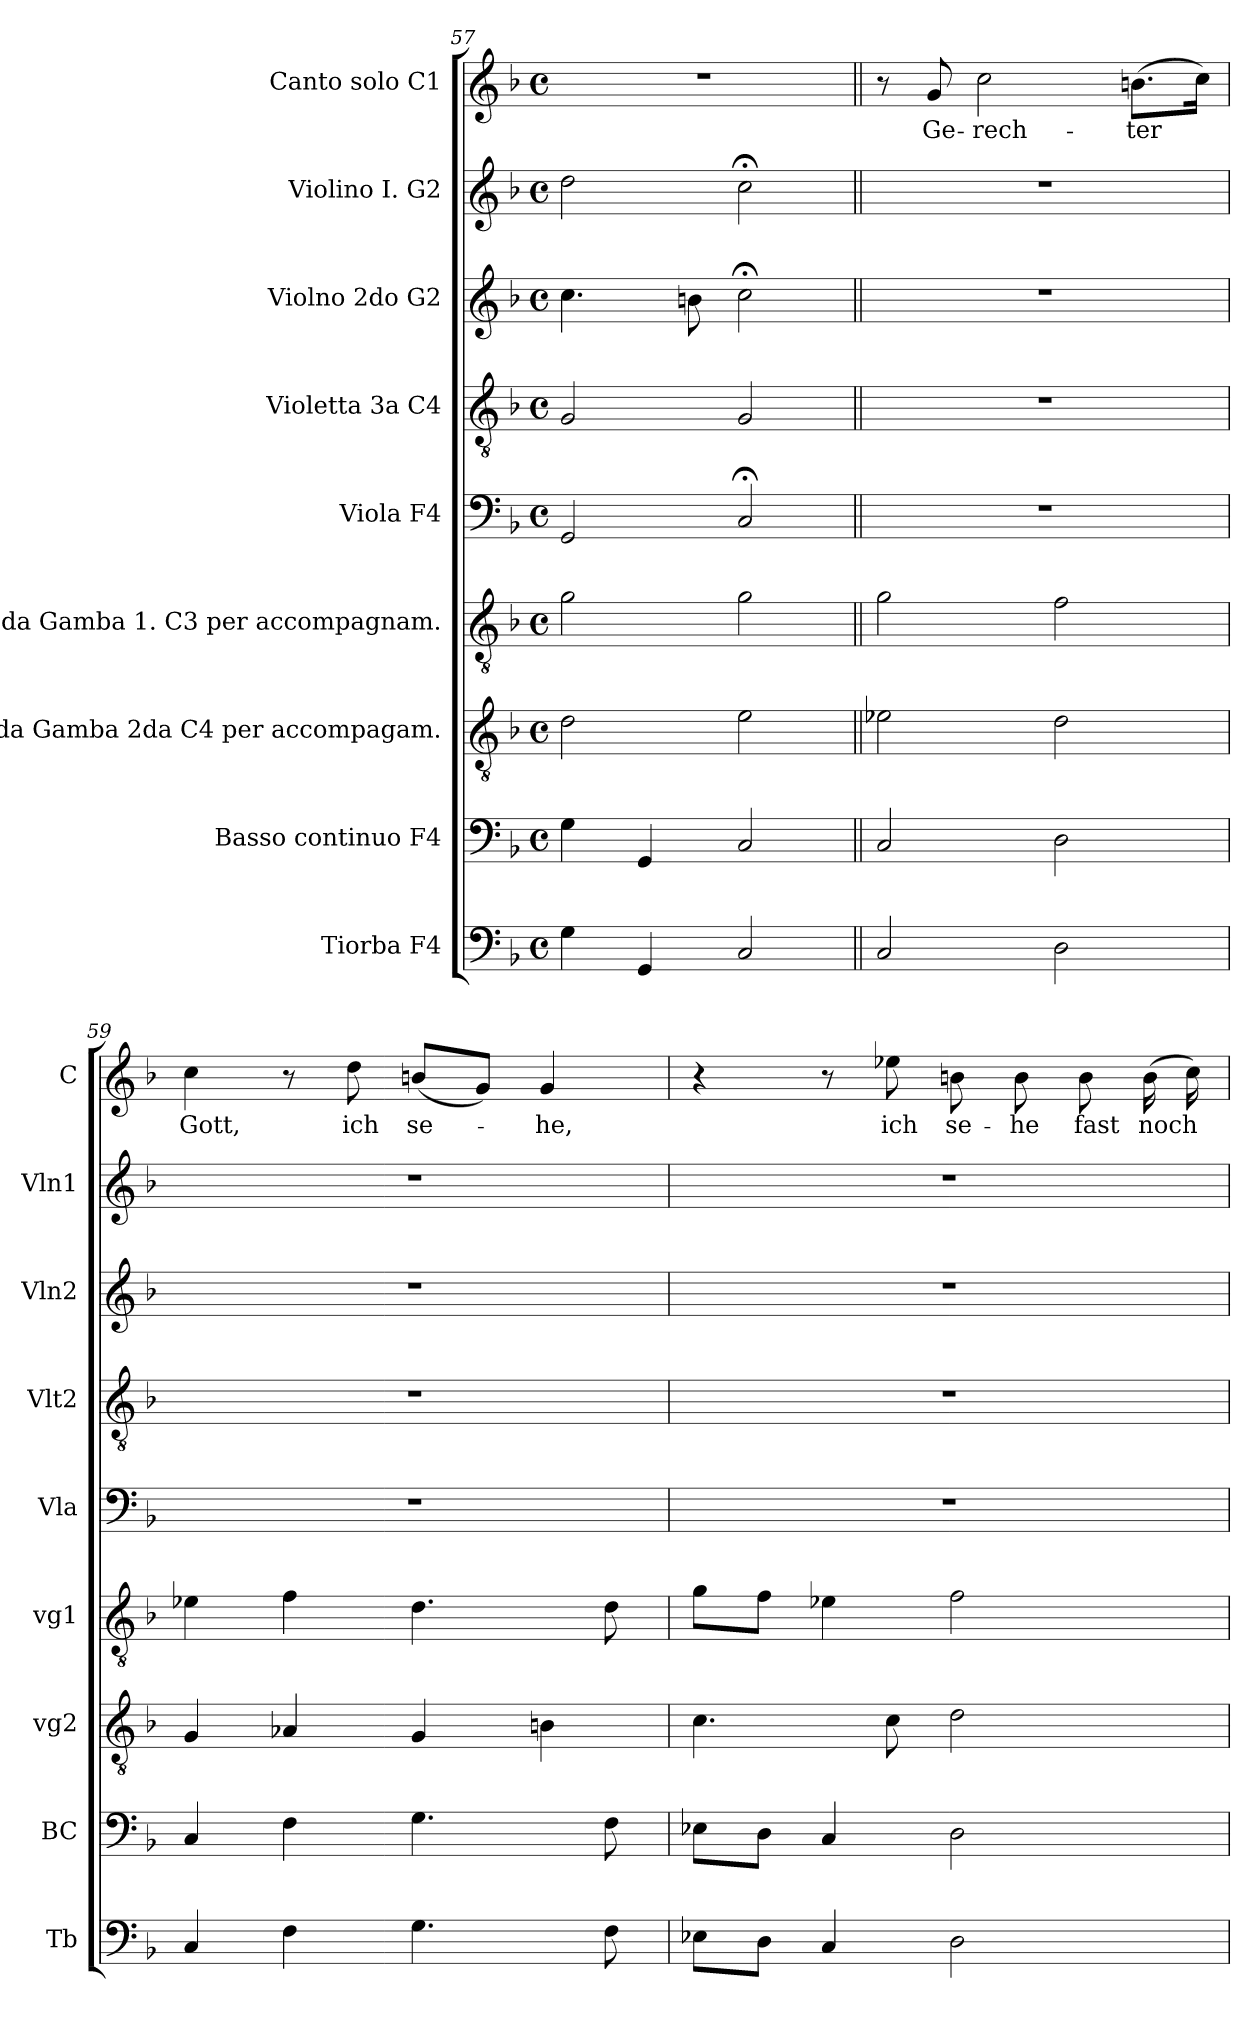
**kern	**kern	**kern	**kern	**kern	**kern	**kern	**kern	**kern	**text
*part9	*part8	*part7	*part6	*part5	*part4	*part3	*part2	*part1	*part1
*staff9	*staff8	*staff7	*staff6	*staff5	*staff4	*staff3	*staff2	*staff1	*staff1
*I"Tiorba F4	*I"Basso continuo F4	*I"Viola da Gamba 2da C4 per accompagam.	*I"Viola da Gamba 1. C3 per accompagnam.	*I"Viola F4	*I"Violetta 3a C4	*I"Violno 2do G2	*I"Violino I. G2	*I"Canto solo C1	*
*I'Tb	*I'BC	*I'vg2	*I'vg1	*I'Vla	*I'Vlt2	*I'Vln2	*I'Vln1	*I'C	*
*clefF4	*clefF4	*clefGv2	*clefGv2	*clefF4	*clefGv2	*clefG2	*clefG2	*clefG2	*
*k[b-]	*k[b-]	*k[b-]	*k[b-]	*k[b-]	*k[b-]	*k[b-]	*k[b-]	*k[b-]	*
*F:	*F:	*F:	*F:	*F:	*F:	*F:	*F:	*F:	*
*M4/4	*M4/4	*M4/4	*M4/4	*M4/4	*M4/4	*M4/4	*M4/4	*M4/4	*
*met(c)	*met(c)	*met(c)	*met(c)	*met(c)	*met(c)	*met(c)	*met(c)	*met(c)	*
=57	=57	=57	=57	=57	=57	=57	=57	=57	=57
4G\	4G\	2d\	2g\	2GG/	2G/	4.cc\	2dd\	1r	.
4GG/	4GG/	.	.	.	.	.	.	.	.
.	.	.	.	.	.	8bn\	.	.	.
2C/	2C/	2e\	2g\	2C;</	2G/	2cc;<\	2cc;<\	.	.
=58||	=58||	=58||	=58||	=58||	=58||	=58||	=58||	=58||	=58||
2C/	2C/	2e-X\	2g\	1r	1r	1r	1r	8r	.
!	!	!	!	!	!	!	!	!	!LO:LY:b
.	.	.	.	.	.	.	.	8g/	Ge-
!	!	!	!	!	!	!	!	!	!LO:LY:b
.	.	.	.	.	.	.	.	2cc\	-rech-
2D\	2D\	2d\	2f\	.	.	.	.	.	.
!	!	!	!	!	!	!	!	!	!LO:LY:b
.	.	.	.	.	.	.	.	(>8.bn\L	-ter
.	.	.	.	.	.	.	.	16cc\Jk)	.
=59	=59	=59	=59	=59	=59	=59	=59	=59	=59
!	!	!	!	!	!	!	!	!	!LO:LY:b
4C/	4C/	4G/	4e-X\	1r	1r	1r	1r	4cc\	Gott,
4F\	4F\	4A-X/	4f\	.	.	.	.	8r	.
!	!	!	!	!	!	!	!	!	!LO:LY:b
.	.	.	.	.	.	.	.	8dd\	ich
!	!	!	!	!	!	!	!	!	!LO:LY:b
4.G\	4.G\	4G/	4.d\	.	.	.	.	(<8bn/L	se-
.	.	.	.	.	.	.	.	8g/J)	.
!	!	!	!	!	!	!	!	!	!LO:LY:b
.	.	4Bn\	.	.	.	.	.	4g/	-he,
8F\	8F\	.	8d\	.	.	.	.	.	.
=60	=60	=60	=60	=60	=60	=60	=60	=60	=60
8E-X\L	8E-X\L	4.c\	8g\L	1r	1r	1r	1r	4r	.
8D\J	8D\J	.	8f\J	.	.	.	.	.	.
4C/	4C/	.	4e-X\	.	.	.	.	8r	.
!	!	!	!	!	!	!	!	!	!LO:LY:b
.	.	8c\	.	.	.	.	.	8ee-X\	ich
!	!	!	!	!	!	!	!	!	!LO:LY:b
2D\	2D\	2d\	2f\	.	.	.	.	8bn\	se-
!	!	!	!	!	!	!	!	!	!LO:LY:b
.	.	.	.	.	.	.	.	8b\	-he
!	!	!	!	!	!	!	!	!	!LO:LY:b
.	.	.	.	.	.	.	.	8b\	fast
!	!	!	!	!	!	!	!	!	!LO:LY:b
.	.	.	.	.	.	.	.	(>16b\	noch
.	.	.	.	.	.	.	.	16cc\)	.
=	=	=	=	=	=	=	=	=	=
*-	*-	*-	*-	*-	*-	*-	*-	*-	*-
